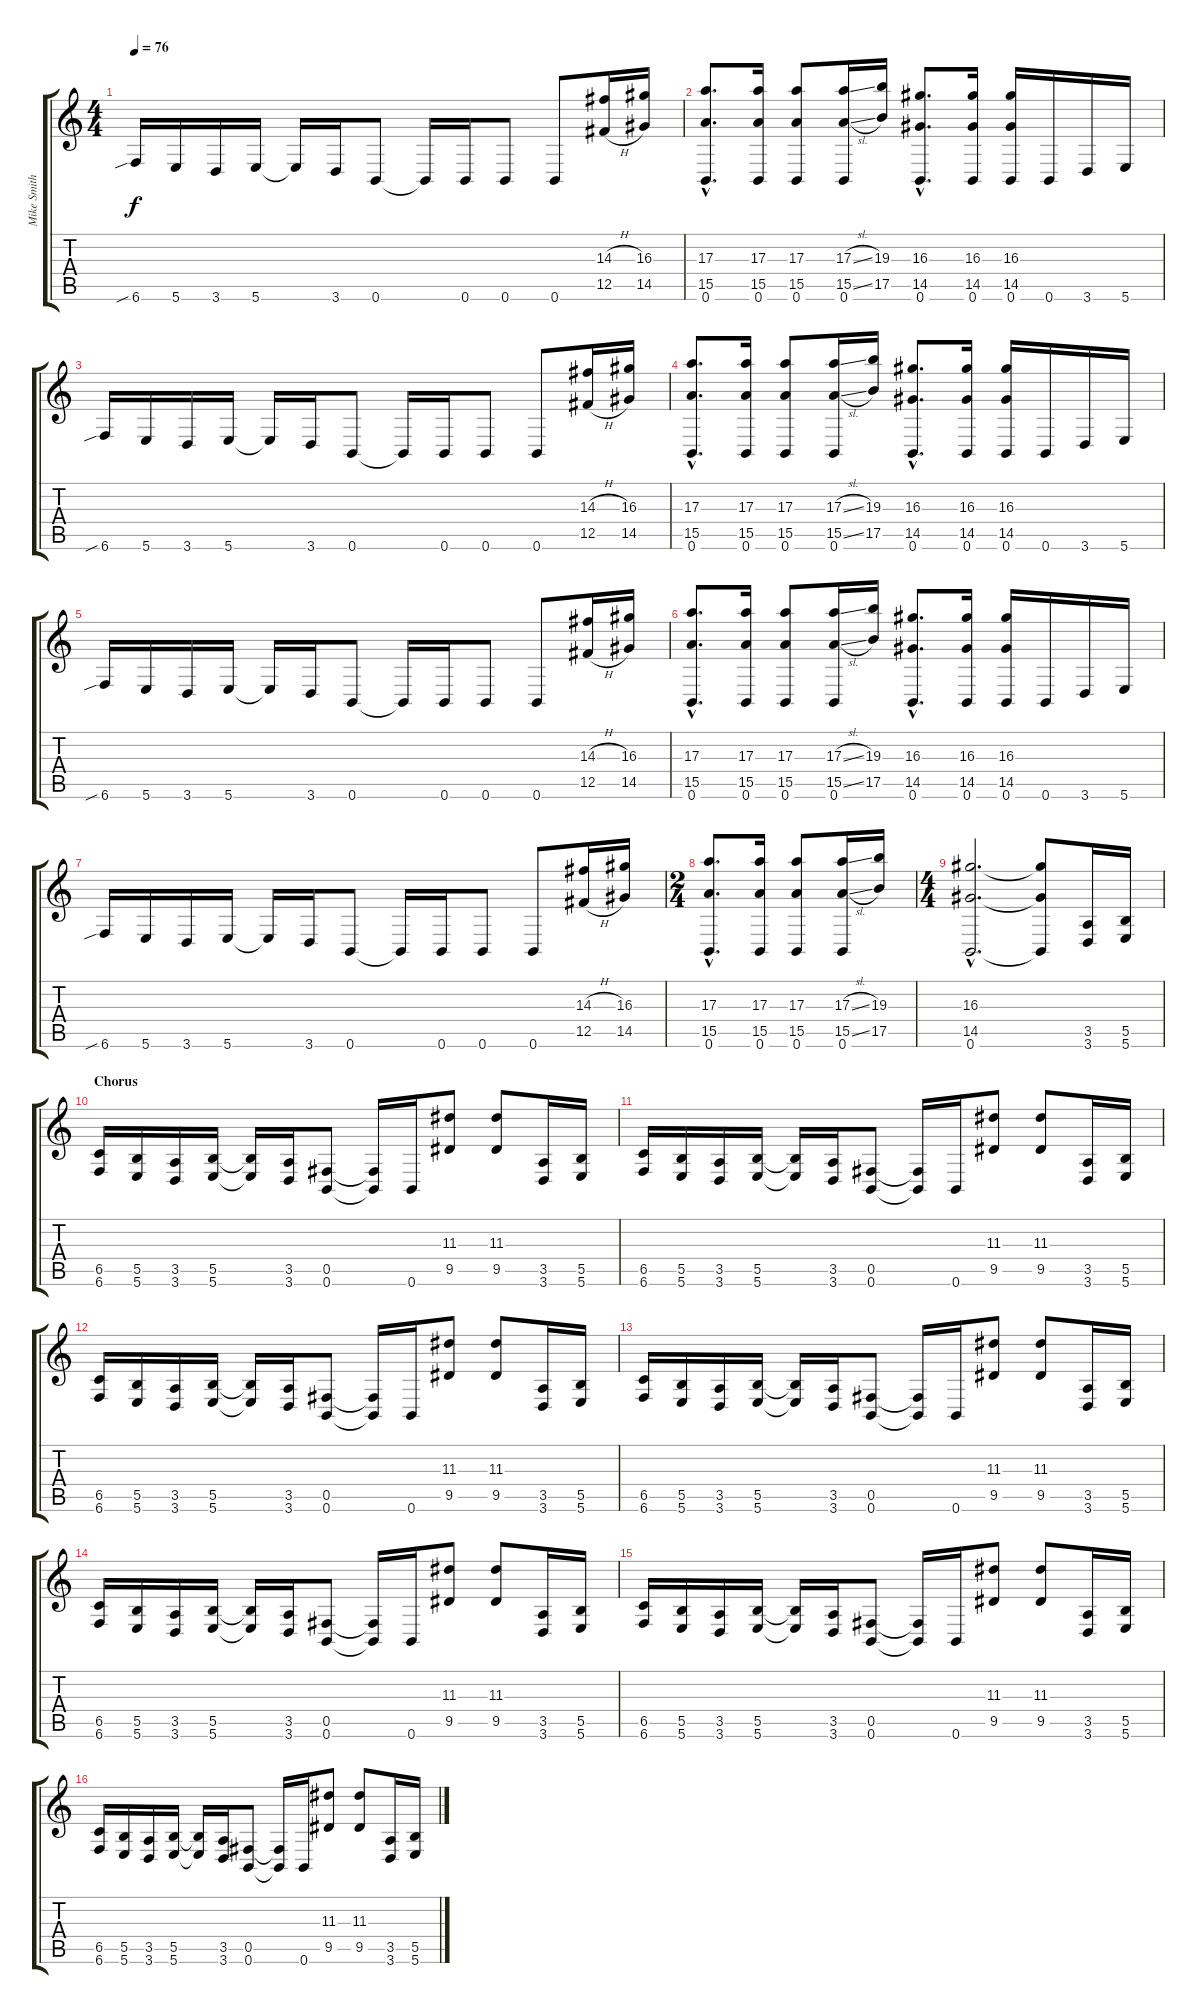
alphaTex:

\track ("Mike Smith" "Mike Smith") {instrument overdrivenguitar}
\staff {score tabs}
\tuning (Db4 Ab3 E3 B2 Gb2 B1) {hide}
\ts (4 4)
\tempo 76
\clef g2
\ks c
6.6{sib}.16{dy f} 5.6.16 3.6.16 5.6.16 5.6{t}.16 3.6.16 0.6.8 0.6{t}.16 0.6.16 0.6.8 0.6.8 (14.3{h} 12.5{h}).16 (16.3 14.5).16 |
(17.3{hac} 15.5{hac} 0.6{hac}).8{d} (17.3 15.5 0.6).16 (17.3 15.5 0.6).8 (17.3{sl} 15.5{sl} 0.6).16 (19.3 17.5).16 (16.3{hac} 14.5{hac} 0.6{hac}).8{d} (16.3 14.5 0.6).16 (16.3 14.5 0.6).16 0.6.16 3.6.16 5.6.16 |
6.6{sib}.16 5.6.16 3.6.16 5.6.16 5.6{t}.16 3.6.16 0.6.8 0.6{t}.16 0.6.16 0.6.8 0.6.8 (14.3{h} 12.5{h}).16 (16.3 14.5).16 |
(17.3{hac} 15.5{hac} 0.6{hac}).8{d} (17.3 15.5 0.6).16 (17.3 15.5 0.6).8 (17.3{sl} 15.5{sl} 0.6).16 (19.3 17.5).16 (16.3{hac} 14.5{hac} 0.6{hac}).8{d} (16.3 14.5 0.6).16 (16.3 14.5 0.6).16 0.6.16 3.6.16 5.6.16 |
6.6{sib}.16 5.6.16 3.6.16 5.6.16 5.6{t}.16 3.6.16 0.6.8 0.6{t}.16 0.6.16 0.6.8 0.6.8 (14.3{h} 12.5{h}).16 (16.3 14.5).16 |
(17.3{hac} 15.5{hac} 0.6{hac}).8{d} (17.3 15.5 0.6).16 (17.3 15.5 0.6).8 (17.3{sl} 15.5{sl} 0.6).16 (19.3 17.5).16 (16.3{hac} 14.5{hac} 0.6{hac}).8{d} (16.3 14.5 0.6).16 (16.3 14.5 0.6).16 0.6.16 3.6.16 5.6.16 |
6.6{sib}.16 5.6.16 3.6.16 5.6.16 5.6{t}.16 3.6.16 0.6.8 0.6{t}.16 0.6.16 0.6.8 0.6.8 (14.3{h} 12.5{h}).16 (16.3 14.5).16 |
\ts (2 4)
(17.3{hac} 15.5{hac} 0.6{hac}).8{d} (17.3 15.5 0.6).16 (17.3 15.5 0.6).8 (17.3{sl} 15.5{sl} 0.6).16 (19.3 17.5).16 |
\ts (4 4)
(16.3{hac} 14.5{hac} 0.6{hac}).2{d} (16.3{t} 14.5{t} 0.6{t}).8 (3.5 3.6).16 (5.5 5.6).16 |
\section ("" "Chorus")
(6.5 6.6).16 (5.5 5.6).16 (3.5 3.6).16 (5.5 5.6).16 (5.5{t} 5.6{t}).16 (3.5 3.6).16 (0.5 0.6).8 (0.5{t} 0.6{t}).16 0.6.16 (11.3 9.5).8 (11.3 9.5).8 (3.5 3.6).16 (5.5 5.6).16 |
(6.5 6.6).16 (5.5 5.6).16 (3.5 3.6).16 (5.5 5.6).16 (5.5{t} 5.6{t}).16 (3.5 3.6).16 (0.5 0.6).8 (0.5{t} 0.6{t}).16 0.6.16 (11.3 9.5).8 (11.3 9.5).8 (3.5 3.6).16 (5.5 5.6).16 |
(6.5 6.6).16 (5.5 5.6).16 (3.5 3.6).16 (5.5 5.6).16 (5.5{t} 5.6{t}).16 (3.5 3.6).16 (0.5 0.6).8 (0.5{t} 0.6{t}).16 0.6.16 (11.3 9.5).8 (11.3 9.5).8 (3.5 3.6).16 (5.5 5.6).16 |
(6.5 6.6).16 (5.5 5.6).16 (3.5 3.6).16 (5.5 5.6).16 (5.5{t} 5.6{t}).16 (3.5 3.6).16 (0.5 0.6).8 (0.5{t} 0.6{t}).16 0.6.16 (11.3 9.5).8 (11.3 9.5).8 (3.5 3.6).16 (5.5 5.6).16 |
(6.5 6.6).16 (5.5 5.6).16 (3.5 3.6).16 (5.5 5.6).16 (5.5{t} 5.6{t}).16 (3.5 3.6).16 (0.5 0.6).8 (0.5{t} 0.6{t}).16 0.6.16 (11.3 9.5).8 (11.3 9.5).8 (3.5 3.6).16 (5.5 5.6).16 |
(6.5 6.6).16 (5.5 5.6).16 (3.5 3.6).16 (5.5 5.6).16 (5.5{t} 5.6{t}).16 (3.5 3.6).16 (0.5 0.6).8 (0.5{t} 0.6{t}).16 0.6.16 (11.3 9.5).8 (11.3 9.5).8 (3.5 3.6).16 (5.5 5.6).16 |
(6.5 6.6).16 (5.5 5.6).16 (3.5 3.6).16 (5.5 5.6).16 (5.5{t} 5.6{t}).16 (3.5 3.6).16 (0.5 0.6).8 (0.5{t} 0.6{t}).16 0.6.16 (11.3 9.5).8 (11.3 9.5).8 (3.5 3.6).16 (5.5 5.6).16
